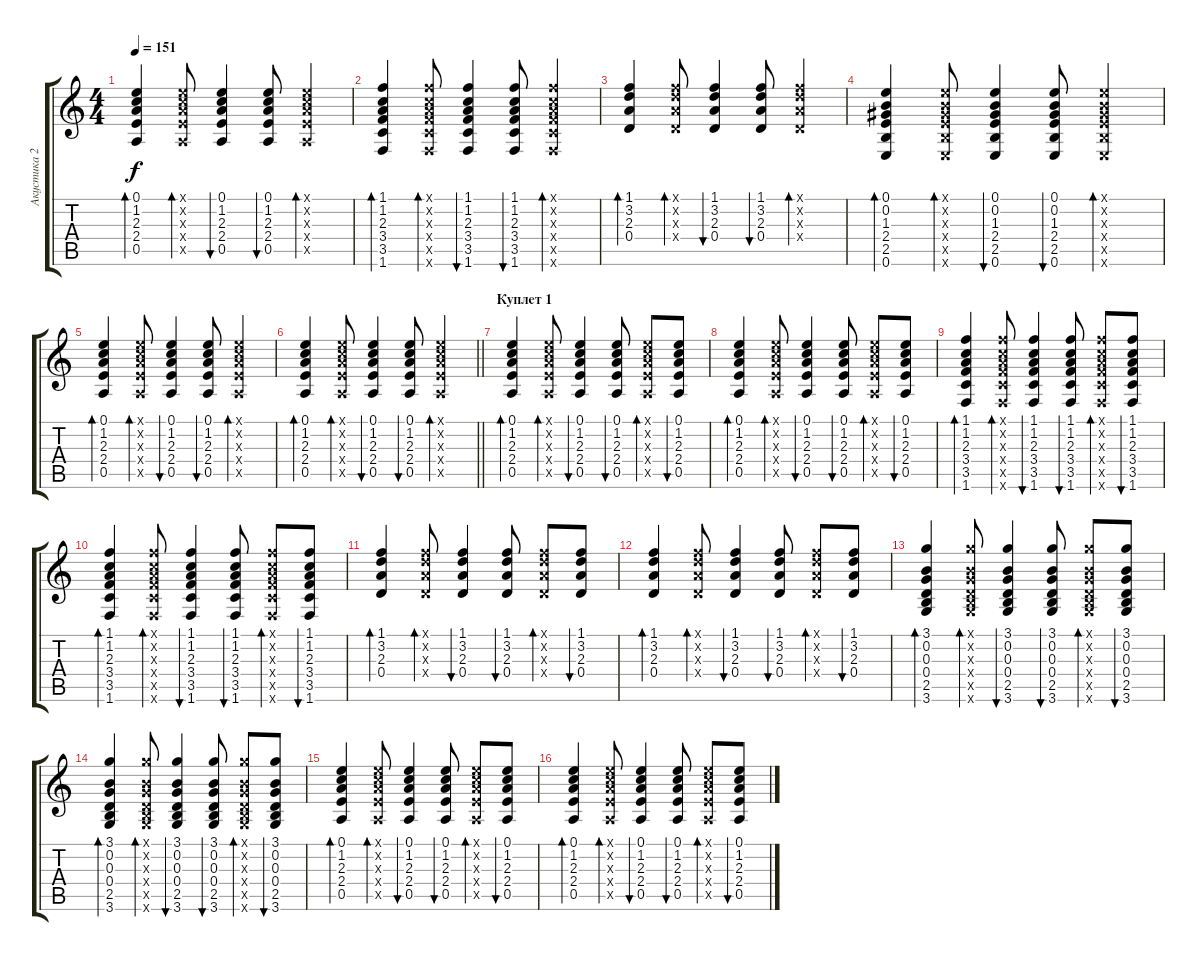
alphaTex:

\track ("Акустика 2" "Акустика 2") {instrument acousticguitarsteel}
\staff {score tabs}
\tuning (E4 B3 G3 D3 A2 E2) {hide}
\ts (4 4)
\tempo 151
\clef g2
\ks c
(0.1 1.2 2.3 2.4 0.5).4{bd 60 dy f} (0.1{x} 1.2{x} 2.3{x} 2.4{x} 0.5{x}).8{bd 60} (0.1 1.2 2.3 2.4 0.5).4{bu 60} (0.1 1.2 2.3 2.4 0.5).8{bu 60} (0.1{x} 1.2{x} 2.3{x} 2.4{x} 0.5{x}).4{bd 60} |
(1.1 1.2 2.3 3.4 3.5 1.6).4{bd 60} (1.1{x} 1.2{x} 2.3{x} 3.4{x} 3.5{x} 1.6{x}).8{bd 60} (1.1 1.2 2.3 3.4 3.5 1.6).4{bu 60} (1.1 1.2 2.3 3.4 3.5 1.6).8{bu 60} (1.1{x} 1.2{x} 2.3{x} 3.4{x} 3.5{x} 1.6{x}).4{bd 60} |
(1.1 3.2 2.3 0.4).4{bd 60} (1.1{x} 3.2{x} 2.3{x} 0.4{x}).8{bd 60} (1.1 3.2 2.3 0.4).4{bu 60} (1.1 3.2 2.3 0.4).8{bu 60} (1.1{x} 3.2{x} 2.3{x} 0.4{x}).4{bd 60} |
(0.1 0.2 1.3 2.4 2.5 0.6).4{bd 60} (0.1{x} 0.2{x} 1.3{x} 2.4{x} 2.5{x} 0.6{x}).8{bd 60} (0.1 0.2 1.3 2.4 2.5 0.6).4{bu 60} (0.1 0.2 1.3 2.4 2.5 0.6).8{bu 60} (0.1{x} 0.2{x} 1.3{x} 2.4{x} 2.5{x} 0.6{x}).4{bd 60} |
(0.1 1.2 2.3 2.4 0.5).4{bd 60} (0.1{x} 1.2{x} 2.3{x} 2.4{x} 0.5{x}).8{bd 60} (0.1 1.2 2.3 2.4 0.5).4{bu 60} (0.1 1.2 2.3 2.4 0.5).8{bu 60} (0.1{x} 1.2{x} 2.3{x} 2.4{x} 0.5{x}).4{bd 60} |
\barLineRight lightlight
(0.1 1.2 2.3 2.4 0.5).4{bd 60} (0.1{x} 1.2{x} 2.3{x} 2.4{x} 0.5{x}).8{bd 60} (0.1 1.2 2.3 2.4 0.5).4{bu 60} (0.1 1.2 2.3 2.4 0.5).8{bu 60} (0.1{x} 1.2{x} 2.3{x} 2.4{x} 0.5{x}).4{bd 60} |
\section ("" "Куплет 1")
(0.1 1.2 2.3 2.4 0.5).4{bd 60} (0.1{x} 1.2{x} 2.3{x} 2.4{x} 0.5{x}).8{bd 60} (0.1 1.2 2.3 2.4 0.5).4{bu 60} (0.1 1.2 2.3 2.4 0.5).8{bu 60} (0.1{x} 1.2{x} 2.3{x} 2.4{x} 0.5{x}).8{bd 60} (0.1 1.2 2.3 2.4 0.5).8{bu 60} |
(0.1 1.2 2.3 2.4 0.5).4{bd 60} (0.1{x} 1.2{x} 2.3{x} 2.4{x} 0.5{x}).8{bd 60} (0.1 1.2 2.3 2.4 0.5).4{bu 60} (0.1 1.2 2.3 2.4 0.5).8{bu 60} (0.1{x} 1.2{x} 2.3{x} 2.4{x} 0.5{x}).8{bd 60} (0.1 1.2 2.3 2.4 0.5).8{bu 60} |
(1.1 1.2 2.3 3.4 3.5 1.6).4{bd 60} (1.1{x} 1.2{x} 2.3{x} 3.4{x} 3.5{x} 1.6{x}).8{bd 60} (1.1 1.2 2.3 3.4 3.5 1.6).4{bu 60} (1.1 1.2 2.3 3.4 3.5 1.6).8{bu 60} (1.1{x} 1.2{x} 2.3{x} 3.4{x} 3.5{x} 1.6{x}).8{bd 60} (1.1 1.2 2.3 3.4 3.5 1.6).8{bu 60} |
(1.1 1.2 2.3 3.4 3.5 1.6).4{bd 60} (1.1{x} 1.2{x} 2.3{x} 3.4{x} 3.5{x} 1.6{x}).8{bd 60} (1.1 1.2 2.3 3.4 3.5 1.6).4{bu 60} (1.1 1.2 2.3 3.4 3.5 1.6).8{bu 60} (1.1{x} 1.2{x} 2.3{x} 3.4{x} 3.5{x} 1.6{x}).8{bd 60} (1.1 1.2 2.3 3.4 3.5 1.6).8{bu 60} |
(1.1 3.2 2.3 0.4).4{bd 60} (1.1{x} 3.2{x} 2.3{x} 0.4{x}).8{bd 60} (1.1 3.2 2.3 0.4).4{bu 60} (1.1 3.2 2.3 0.4).8{bu 60} (1.1{x} 3.2{x} 2.3{x} 0.4{x}).8{bd 60} (1.1 3.2 2.3 0.4).8{bu 60} |
(1.1 3.2 2.3 0.4).4{bd 60} (1.1{x} 3.2{x} 2.3{x} 0.4{x}).8{bd 60} (1.1 3.2 2.3 0.4).4{bu 60} (1.1 3.2 2.3 0.4).8{bu 60} (1.1{x} 3.2{x} 2.3{x} 0.4{x}).8{bd 60} (1.1 3.2 2.3 0.4).8{bu 60} |
(3.1 0.2 0.3 0.4 2.5 3.6).4{bd 60} (3.1{x} 0.2{x} 0.3{x} 0.4{x} 2.5{x} 3.6{x}).8{bd 60} (3.1 0.2 0.3 0.4 2.5 3.6).4{bu 60} (3.1 0.2 0.3 0.4 2.5 3.6).8{bu 60} (3.1{x} 0.2{x} 0.3{x} 0.4{x} 2.5{x} 3.6{x}).8{bd 60} (3.1 0.2 0.3 0.4 2.5 3.6).8{bu 60} |
(3.1 0.2 0.3 0.4 2.5 3.6).4{bd 60} (3.1{x} 0.2{x} 0.3{x} 0.4{x} 2.5{x} 3.6{x}).8{bd 60} (3.1 0.2 0.3 0.4 2.5 3.6).4{bu 60} (3.1 0.2 0.3 0.4 2.5 3.6).8{bu 60} (3.1{x} 0.2{x} 0.3{x} 0.4{x} 2.5{x} 3.6{x}).8{bd 60} (3.1 0.2 0.3 0.4 2.5 3.6).8{bu 60} |
(0.1 1.2 2.3 2.4 0.5).4{bd 60} (0.1{x} 1.2{x} 2.3{x} 2.4{x} 0.5{x}).8{bd 60} (0.1 1.2 2.3 2.4 0.5).4{bu 60} (0.1 1.2 2.3 2.4 0.5).8{bu 60} (0.1{x} 1.2{x} 2.3{x} 2.4{x} 0.5{x}).8{bd 60} (0.1 1.2 2.3 2.4 0.5).8{bu 60} |
(0.1 1.2 2.3 2.4 0.5).4{bd 60} (0.1{x} 1.2{x} 2.3{x} 2.4{x} 0.5{x}).8{bd 60} (0.1 1.2 2.3 2.4 0.5).4{bu 60} (0.1 1.2 2.3 2.4 0.5).8{bu 60} (0.1{x} 1.2{x} 2.3{x} 2.4{x} 0.5{x}).8{bd 60} (0.1 1.2 2.3 2.4 0.5).8{bu 60}
